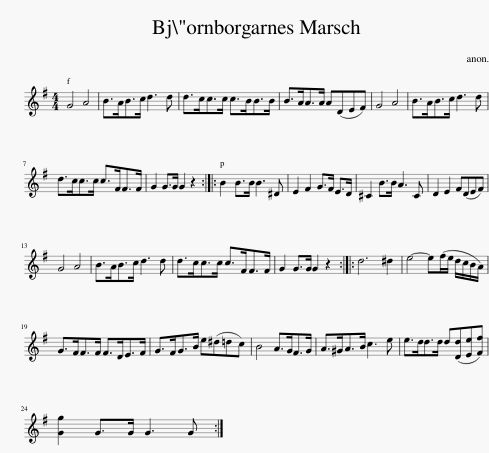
X:1
L:1/8
M:4/4
I:linebreak $
K:G
V:1 treble
V:1
 G4 A4 | B>AB>c d3 d | d>cc>c c>BB>B | B>AA>A A(DEF) | G4 A4 | %5
 B>AB>c d3 d |$ d>cc>c c>FF>F | G2 G>G G2 z2 :: B2 B>B B3 ^D | E2 F2 G>F E>D | %10
 ^C2 B>B A3 C | D2 E2 F(DEF) |$ G4 A4 | B>AB>c d3 d | d>cc>c c>FF>F | %15
 G2 G>G G2 z2 :: d6 ^d2 | e4- e(f/e/ d/c/B/A/) |$ G>FF>F F>DE>F | G>FG>B e(^d=dc) | %20
 B4 A>GF>G | A>^GA>B c3 e | e>dd>d d([Dd][Ee][Ff]) |$ [Gg]2 G>G G3 G :| %24
